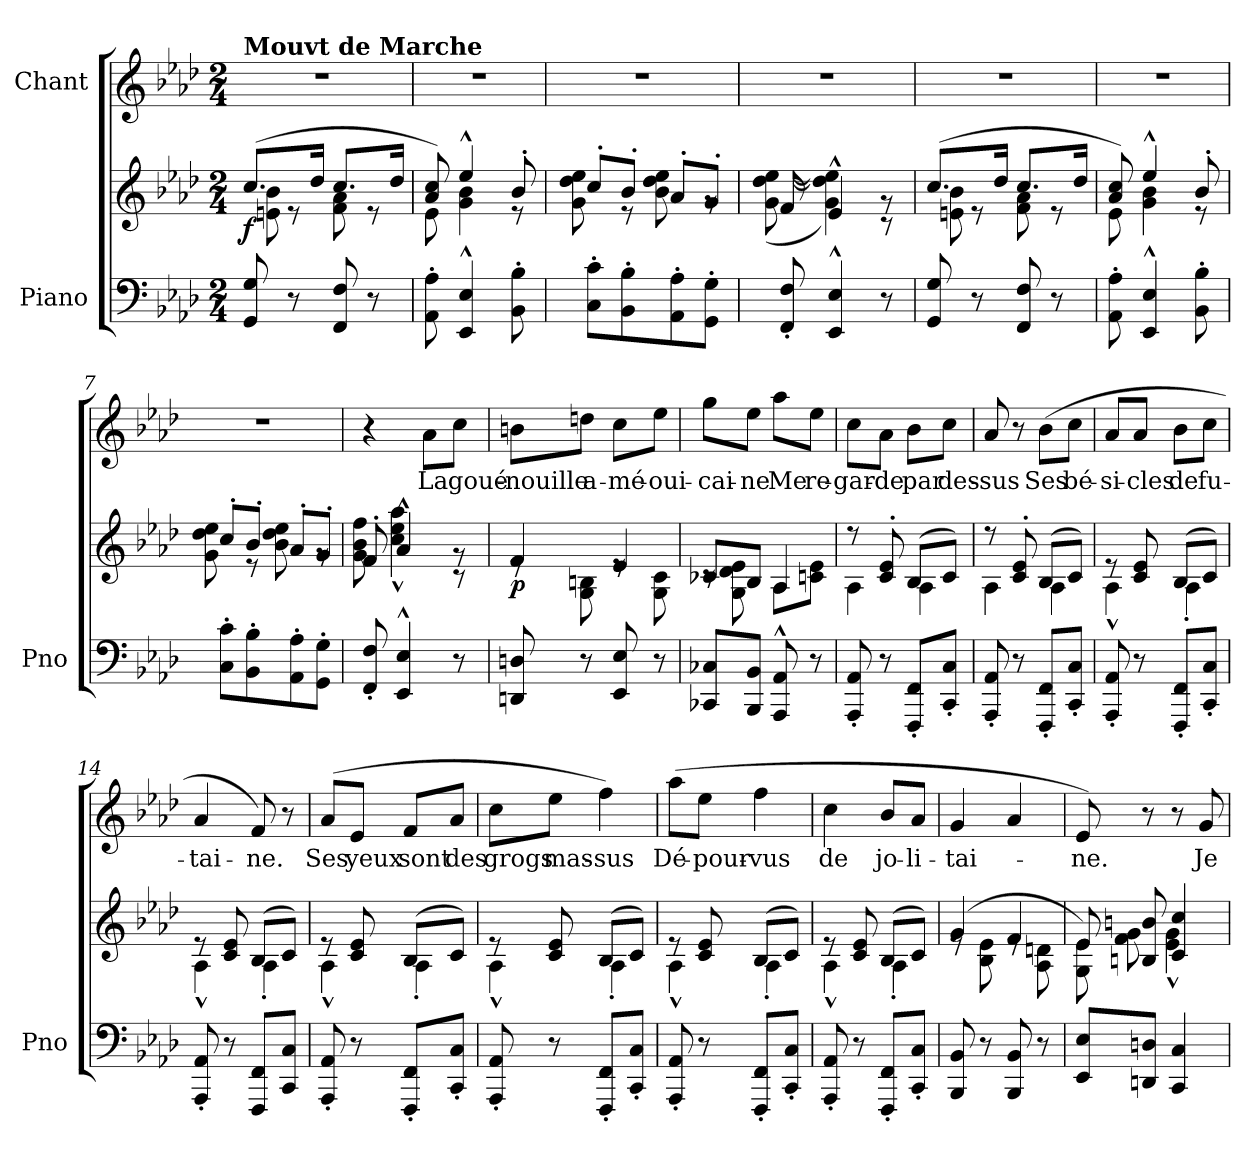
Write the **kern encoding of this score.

**kern	**kern	**dynam	**kern	**text
*part2	*part2	*part2	*part1	*part1
*staff3	*staff2	*staff2/3	*staff1	*staff1
*I"Piano	*	*	*I"Chant	*
*I'Pno	*	*	*	*
*clefF4	*clefG2	*	*clefG2	*
*k[b-e-a-d-]	*k[b-e-a-d-]	*	*k[b-e-a-d-]	*
*M2/4	*M2/4	*	*M2/4	*
=1	=1	=1	=1	=1
*	*^	*	*	*
!	!	!	!	!LO:TX:a:B:t=Mouvt de Marche	!
!	!	!	!LO:DY:b	!	!
8GG/ 8G/	(8.cc/L	8en\ 8b-\	f	2r	.
8r	.	8r	.	.	.
.	16dd-/Jk	.	.	.	.
8FF/ 8F/	8.cc/L	8f\ 8a-\	.	.	.
8r	.	8r	.	.	.
.	16dd-/Jk	.	.	.	.
=2	=2	=2	=2	=2	=2
8AA-\' 8A-\'	8a-/ 8cc/)	8e-i\	.	2r	.
4EE-/^^ 4E-/^^	4ee-i^^/	4g\ 4b-\	.	.	.
8BB-\' 8B-\'	8b-'/	8r	.	.	.
=3	=3	=3	=3	=3	=3
8C\' 8c\'L	8cc'/L	8g\ 8dd-\ 8ee-\	.	2r	.
8BB-\' 8B-\'	8b-'/J	8r	.	.	.
8AA-\' 8A-\'	8a-'/L	8b-\ 8dd-\ 8ee-\	.	.	.
8GG\' 8G\'J	8g'/J	8rg	.	.	.
=4	=4	=4	=4	=4	=4
8FF/' 8F/'	8f/	(8g\ [8dd-\ [8ee-\	.	2r	.
4EE-/^^ 4E-/^^	4e-^^/	4g\ 4dd-\] 4ee-\])	.	.	.
8r	8rc	8r	.	.	.
!!LO:LB:g=z
=5	=5	=5	=5	=5	=5
8GG/ 8G/	(8.cc/L	8en\ 8b-\	.	2r	.
8r	.	8r	.	.	.
.	16dd-/Jk	.	.	.	.
8FF/ 8F/	8.cc/L	8f\ 8a-\	.	.	.
8r	.	8r	.	.	.
.	16dd-/Jk	.	.	.	.
=6	=6	=6	=6	=6	=6
8AA-\' 8A-\'	8a-/ 8cc/)	8e-i\	.	2r	.
4EE-/^^ 4E-/^^	4ee-i^^/	4g\ 4b-\	.	.	.
8BB-\' 8B-\'	8b-'/	8r	.	.	.
=7	=7	=7	=7	=7	=7
8C\' 8c\'L	8cc'/L	8g\ 8dd-\ 8ee-\	.	2r	.
8BB-\' 8B-\'	8b-'/J	8r	.	.	.
8AA-\' 8A-\'	8a-'/L	8b-\ 8dd-\ 8ee-\	.	.	.
8GG\' 8G\'J	8g'/J	8rg	.	.	.
=8	=8	=8	=8	=8	=8
8FF/' 8F/'	8f'/	8g\ 8b-\ 8ff\	.	4r	.
4EE-/^^ 4E-/^^	4a-^^/	4cc\^^ 4ee-\^^ 4aa-\^^	.	.	.
!	!	!	!	!	!LO:LY:b
.	.	.	.	8a-\L	La
!	!	!	!	!	!LO:LY:b
8r	8rc	8r	.	8cc\J	goué-
!!LO:LB:g=z
=9	=9	=9	=9	=9	=9
!	!	!	!LO:DY:b	!	!LO:LY:b
8DDn/ 8Dn/	4f/	8re	p	8bn\L	-nouille
!	!	!	!	!	!LO:LY:b
8r	.	8G\ 8Bn\	.	8ddn\J	a-
!	!	!	!	!	!LO:LY:b
8EE-/ 8E-/	4e-/	8re	.	8cc\L	-mé-
!	!	!	!	!	!LO:LY:b
8r	.	8G\ 8c\	.	8ee-\J	-oui-
=10	=10	=10	=10	=10	=10
!	!	!	!	!	!LO:LY:b
8CC-X/ 8C-X/L	8c-X/L	8rc	.	8gg\L	-cai-
!	!	!	!	!	!LO:LY:b
8BBB-i/ 8BB-i/J	8B-i/J	8G\ 8d-\ 8e-\	.	8ee-\J	-ne
!	!	!LO:N:head=solid	!	!	!LO:LY:b
8AAA-/^^ 8AA-/^^	4A-/	8A-\L	.	8aa-\L	Me
!	!	!	!	!	!LO:LY:b
8r	.	8cn\ 8e-\J	.	8ee-\J	re-
=11	=11	=11	=11	=11	=11
!	!	!	!	!	!LO:LY:b
8AAA-/' 8AA-/'	8r	4A-\	.	8cc\L	-gar-
!	!	!	!	!	!LO:LY:b
8r	8c/' 8e-/'	.	.	8a-\J	-de
!	!	!	!	!	!LO:LY:b
8FFF/' 8FF/'L	(8B-/L	4A-\	.	8b-\L	par
!	!	!	!	!	!LO:LY:b
8CC/' 8C/'J	8c/J)	.	.	8cc\J	des-
=12	=12	=12	=12	=12	=12
!	!	!	!	!	!LO:LY:b
8AAA-/' 8AA-/'	8r	4A-\	.	8a-/	-sus
8r	8c/' 8e-/'	.	.	8r	.
!	!	!	!	!	!LO:LY:b
8FFF/' 8FF/'L	(8B-/L	4A-\	.	(8b-\L	Ses
!	!	!	!	!	!LO:LY:b
8CC/' 8C/'J	8c/J)	.	.	8cc\J	bé-
!!LO:PB:g=z
=13	=13	=13	=13	=13	=13
!	!	!	!	!	!LO:LY:b
8AAA-/' 8AA-/'	8re	4A-^^\	.	8a-/L	-si-
!	!	!	!	!	!LO:LY:b
8r	8c/ 8e-/	.	.	8a-/J	-cles
!	!	!	!	!	!LO:LY:b
8FFF/' 8FF/'L	(8B-/L	4A-'\	.	8b-\L	de
!	!	!	!	!	!LO:LY:b
8CC/' 8C/'J	8c/J)	.	.	8cc\J	fu-
=14	=14	=14	=14	=14	=14
!	!	!	!	!	!LO:LY:b
8AAA-/' 8AA-/'	8re	4A-^^\	.	4a-/	-tai-
8r	8c/ 8e-/	.	.	.	.
!	!	!	!	!	!LO:LY:b
8FFF/ 8FF/L	(8B-/L	4A-'\	.	8f/)	-ne.
8CC/ 8C/J	8c/J)	.	.	8r	.
=15	=15	=15	=15	=15	=15
!	!	!	!	!	!LO:LY:b
8AAA-/' 8AA-/'	8re	4A-^^\	.	(8a-/L	Ses
!	!	!	!	!	!LO:LY:b
8r	8c/ 8e-/	.	.	8e-/J	yeux
!	!	!	!	!	!LO:LY:b
8FFF/' 8FF/'L	(8B-/L	4A-'\	.	8f/L	sont
!	!	!	!	!	!LO:LY:b
8CC/' 8C/'J	8c/J)	.	.	8a-/J	des
=16	=16	=16	=16	=16	=16
!	!	!	!	!	!LO:LY:b
8AAA-/' 8AA-/'	8re	4A-^^\	.	8cc\L	grogs
!	!	!	!	!	!LO:LY:b
8r	8c/ 8e-/	.	.	8ee-\J	mas-
!	!	!	!	!	!LO:LY:b
8FFF/' 8FF/'L	(8B-/L	4A-'\	.	4ff\)	-sus
8CC/' 8C/'J	8c/J)	.	.	.	.
=17	=17	=17	=17	=17	=17
!	!	!	!	!	!LO:LY:b
8AAA-/' 8AA-/'	8re	4A-^^\	.	(8aa-\L	Dé-
!	!	!	!	!	!LO:LY:b
8r	8c/ 8e-/	.	.	8ee-\J	-pour-
!	!	!	!	!	!LO:LY:b
8FFF/' 8FF/'L	(8B-/L	4A-'\	.	4ff\	-vus
8CC/' 8C/'J	8c/J)	.	.	.	.
!!LO:LB:g=z
=18	=18	=18	=18	=18	=18
!	!	!	!	!	!LO:LY:b
8AAA-/' 8AA-/'	8re	4A-^^\	.	4cc\	de
8r	8c/ 8e-/	.	.	.	.
!	!	!	!	!	!LO:LY:b
8FFF/' 8FF/'L	(8B-/L	4A-'\	.	8b-/L	jo-
!	!	!	!	!	!LO:LY:b
8CC/' 8C/'J	8c/J)	.	.	8a-/J	-li-
=19	=19	=19	=19	=19	=19
!	!	!	!	!	!LO:LY:b
8BBB-/ 8BB-/	(4g/	8re	.	4g/	-tai-
8r	.	8B-\ 8e-\	.	.	.
8BBB-/ 8BB-/	4f/	8re	.	4a-/	.
8r	.	8A-\ 8dn\	.	.	.
=20	=20	=20	=20	=20	=20
!	!	!	!	!	!LO:LY:b
8EE-/ 8E-/L	8e-/)	8G\ 8e-\	.	8e-/)	-ne.
8DDn/ 8Dn/J	8Bn/ 8bn/	8f\ 8g\	.	8r	.
4CC/ 4C/	4c/ 4cc/	4e-\^^ 4g\^^	.	8r	.
!	!	!	!	!	!LO:LY:b
.	.	.	.	8g/	Je
*	*v	*v	*	*	*
=	=	=	=	=
*-	*-	*-	*-	*-
